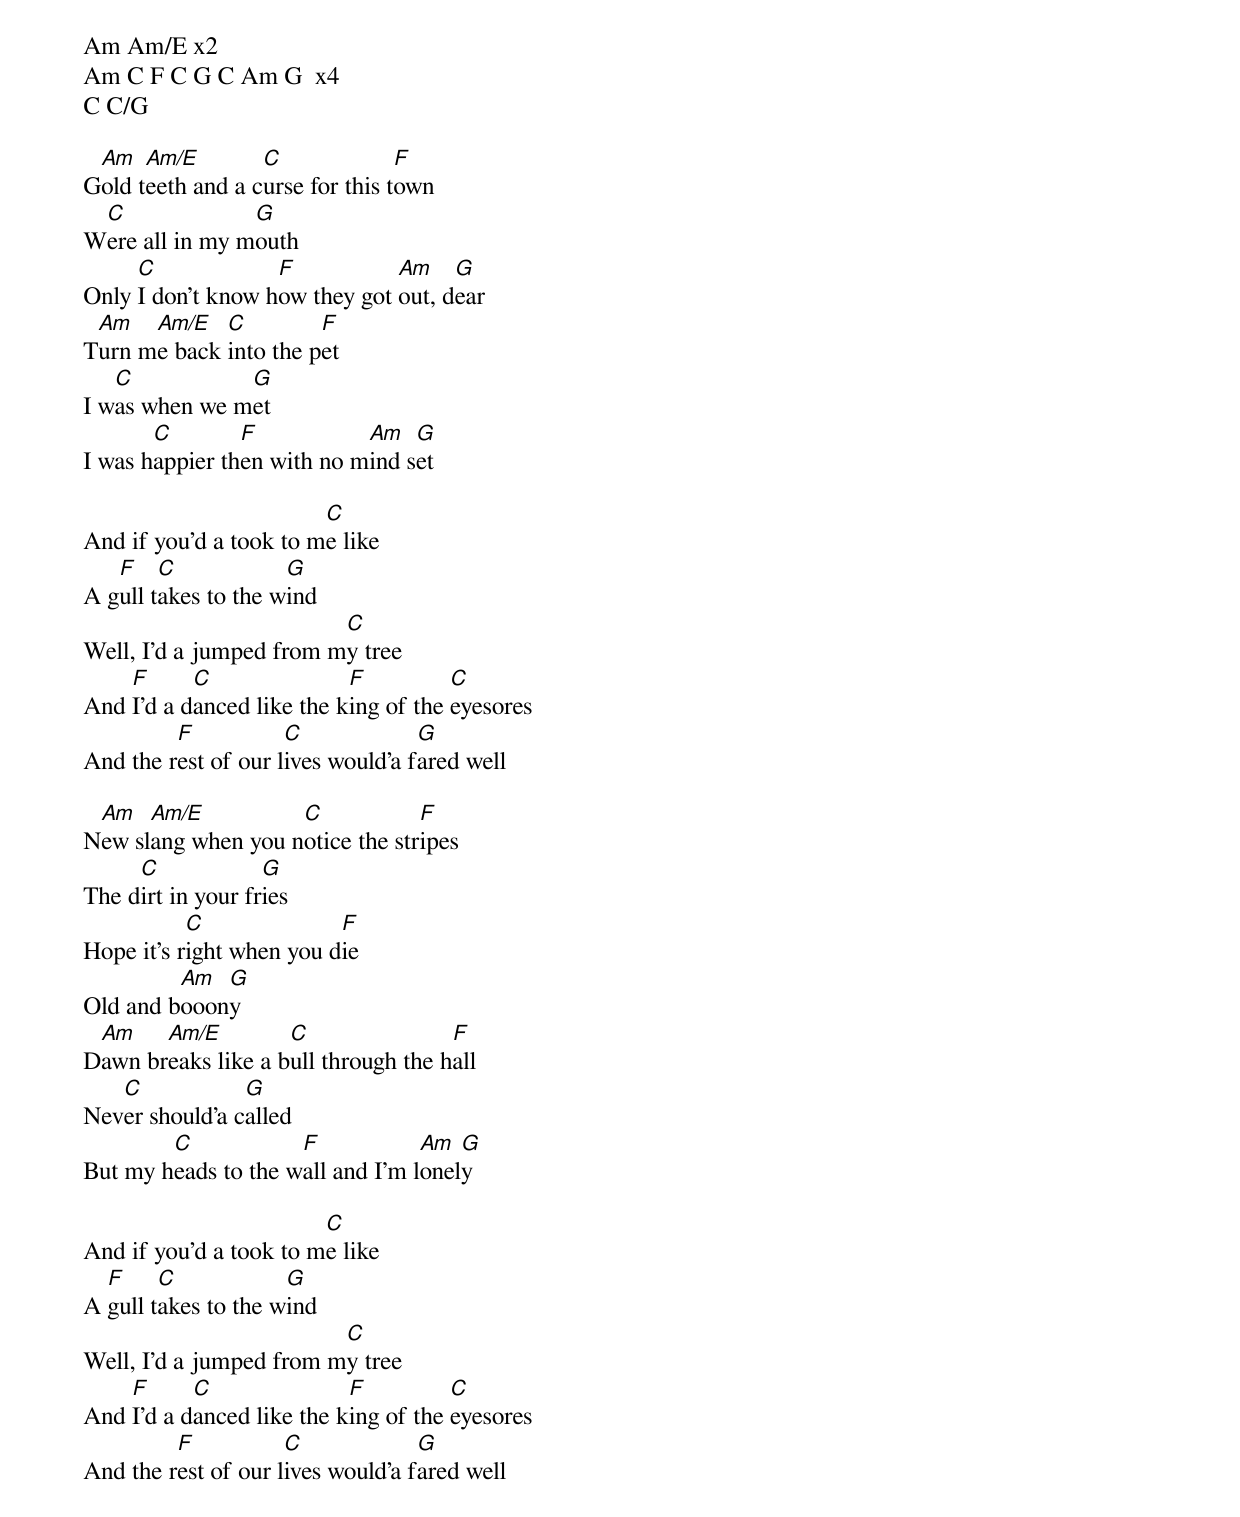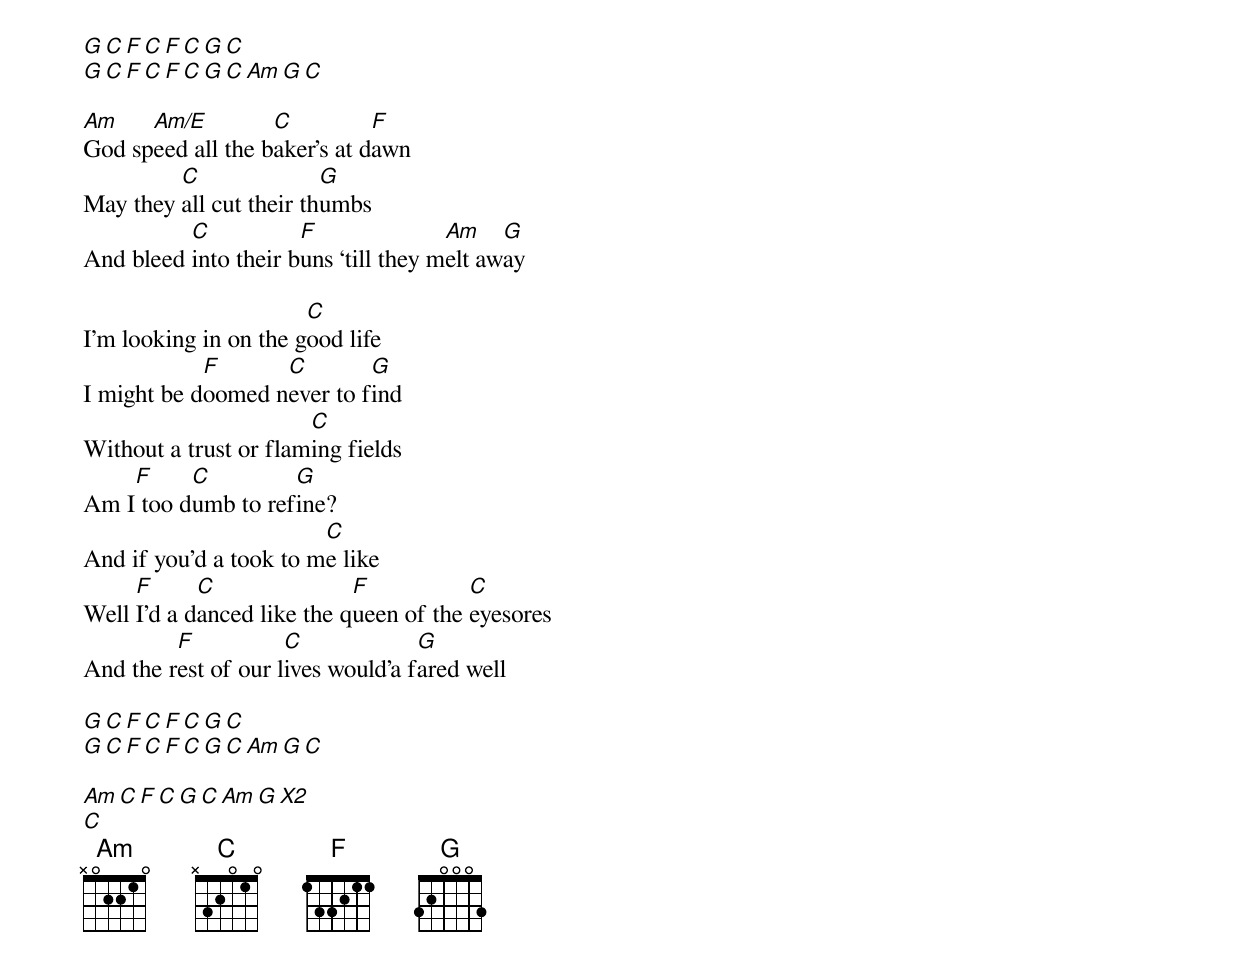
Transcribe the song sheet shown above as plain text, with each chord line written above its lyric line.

Am Am/E x2
Am C F C G C Am G  x4
C C/G

 Am   Am/E        C              F
Gold teeth and a curse for this town
 C              G
Were all in my mouth
     C             F           Am    G
Only I don't know how they got out, dear
 Am   Am/E   C         F
Turn me back into the pet
   C           G
I was when we met
       C        F           Am   G
I was happier then with no mind set

                        C
And if you'd a took to me like
   F    C            G
A gull takes to the wind
                         C
Well, I'd a jumped from my tree
    F      C               F          C
And I'd a danced like the king of the eyesores
         F           C             G
And the rest of our lives would'a fared well

 Am   Am/E          C            F
New slang when you notice the stripes
     C             G
The dirt in your fries
           C              F
Hope it's right when you die
         Am  G
Old and booony
 Am    Am/E         C                F
Dawn breaks like a bull through the hall
   C            G
Never should'a called
        C            F            Am  G
But my heads to the wall and I'm lonely

                        C
And if you'd a took to me like
  F     C            G
A gull takes to the wind
                         C
Well, I'd a jumped from my tree
    F      C               F          C
And I'd a danced like the king of the eyesores
         F           C             G
And the rest of our lives would'a fared well

G C F  C  F C G  C
G C F  C  F C G  C Am G C

Am    Am/E         C          F
God speed all the baker's at dawn
         C               G
May they all cut their thumbs
          C           F               Am    G
And bleed into their buns ‘till they melt away

                       C
I'm looking in on the good life
            F      C        G
I might be doomed never to find
                       C
Without a trust or flaming fields
    F     C         G
Am I too dumb to refine?
                        C
And if you'd a took to me like
     F      C               F           C
Well I'd a danced like the queen of the eyesores
         F           C             G
And the rest of our lives would'a fared well

G C F  C  F C G  C
G C F  C  F C G  C Am G C

Am C F C G C Am G  X2
C
